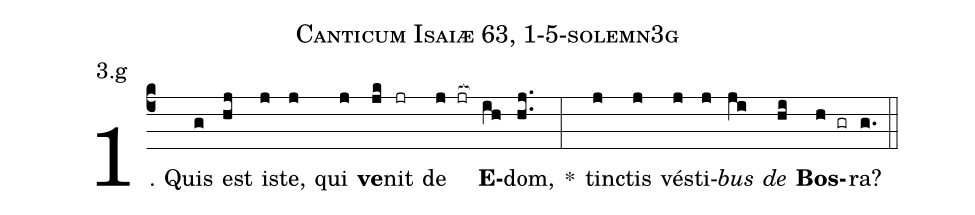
name: Canticum Isaiæ 63, 1-5-solemn3g;
annotation: 3.g;
%%
(c4)1. Quis(g) est(hj) is(j)te,(j) qui(j) <b>ve</b>(jk)nit(jr) de(j jr[ocb:1{]) <b>E</b>(ih[ocb:0}])dom,(hj..) *(:) tinc(j)tis(j) vés(j)ti(j)<i>bus</i>(ji) <i>de</i>(hi) <b>Bos</b>(h gr)ra?(g.) (::)
